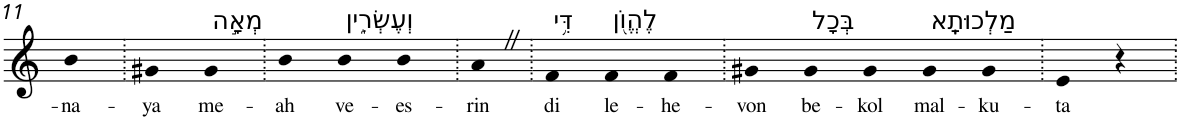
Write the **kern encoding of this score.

**kern	**text
*part1	*part1
*staff1	*staff1
*I"Piano	*
*I'Pno	*
!!LO:PB:g=z
*clefG2	*
*k[]	*
=11	=11
!	!LO:LY:b
4b	-na-
=12.	=12.
!	!LO:LY:b
4g#X	-ya
!LO:TX:a:t=מְאָ֣ה	!
!	!LO:LY:b
4g#	me-
=13.	=13.
!	!LO:LY:b
4b	-ah
!LO:TX:a:t=וְעֶשְׂרִ֑ין	!
!	!LO:LY:b
4b	ve-
!	!LO:LY:b
4b	-es-
=14.	=14.
!	!LO:LY:b
4aZ	-rin
=15.	=15.
!LO:TX:a:t=דִּ֥י	!
!	!LO:LY:b
4f	di
!LO:TX:a:t=לֶהֱוֺ֖ן	!
!	!LO:LY:b
4f	le-
!	!LO:LY:b
4f	-he-
=16.	=16.
!	!LO:LY:b
4g#X	-von
!LO:TX:a:t=בְּכָל	!
!	!LO:LY:b
4g#	be-
!	!LO:LY:b
4g#	-kol
!LO:TX:a:t=מַלְכוּתָֽא	!
!	!LO:LY:b
4g#	mal-
!	!LO:LY:b
4g#	-ku-
=17.	=17.
!	!LO:LY:b
4e	-ta
4r	.
=.	=.
*-	*-
